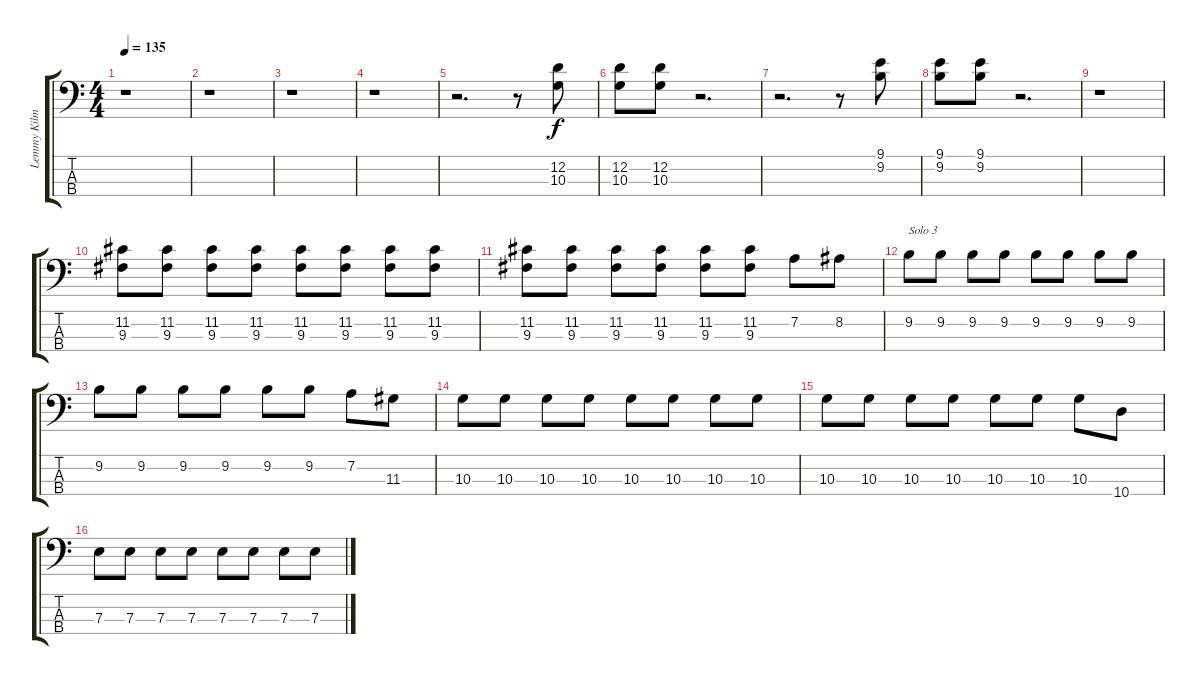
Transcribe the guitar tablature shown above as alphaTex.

\track ("Lemmy Kilmister" "Lemmy Kilm") {instrument electricbasspick}
\staff {score tabs}
\tuning (G2 D2 A1 E1) {hide}
\ts (4 4)
\tempo 135
\clef f4
\ks c
r.1{dy f} |
r.1 |
r.1 |
r.1 |
r.2{d} r.8 (12.2 10.3).8 |
(12.2 10.3).8 (12.2 10.3).8 r.2{d} |
r.2{d} r.8 (9.1 9.2).8 |
(9.1 9.2).8 (9.1 9.2).8 r.2{d} |
r.1 |
(11.2 9.3).8 (11.2 9.3).8 (11.2 9.3).8 (11.2 9.3).8 (11.2 9.3).8 (11.2 9.3).8 (11.2 9.3).8 (11.2 9.3).8 |
(11.2 9.3).8 (11.2 9.3).8 (11.2 9.3).8 (11.2 9.3).8 (11.2 9.3).8 (11.2 9.3).8 7.2.8 8.2.8 |
9.2.8{txt "Solo 3"} 9.2.8 9.2.8 9.2.8 9.2.8 9.2.8 9.2.8 9.2.8 |
9.2.8 9.2.8 9.2.8 9.2.8 9.2.8 9.2.8 7.2.8 11.3.8 |
10.3.8 10.3.8 10.3.8 10.3.8 10.3.8 10.3.8 10.3.8 10.3.8 |
10.3.8 10.3.8 10.3.8 10.3.8 10.3.8 10.3.8 10.3.8 10.4.8 |
7.3.8 7.3.8 7.3.8 7.3.8 7.3.8 7.3.8 7.3.8 7.3.8
